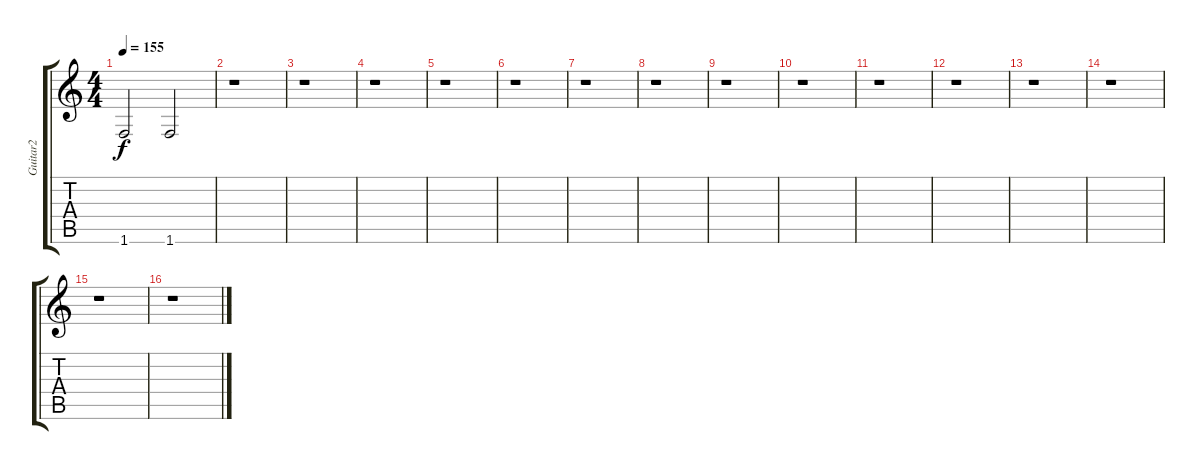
\track ("Guitar2" "Guitar2") {instrument distortionguitar}
\staff {score tabs}
\tuning (E4 B3 G3 D3 A2 E2) {hide}
\ts (4 4)
\tempo 155
\clef g2
\ks c
1.6.2{dy f} 1.6.2 |
r.1 |
r.1 |
r.1 |
r.1 |
r.1 |
r.1 |
r.1 |
r.1 |
r.1 |
r.1 |
r.1 |
r.1 |
r.1 |
r.1 |
r.1
